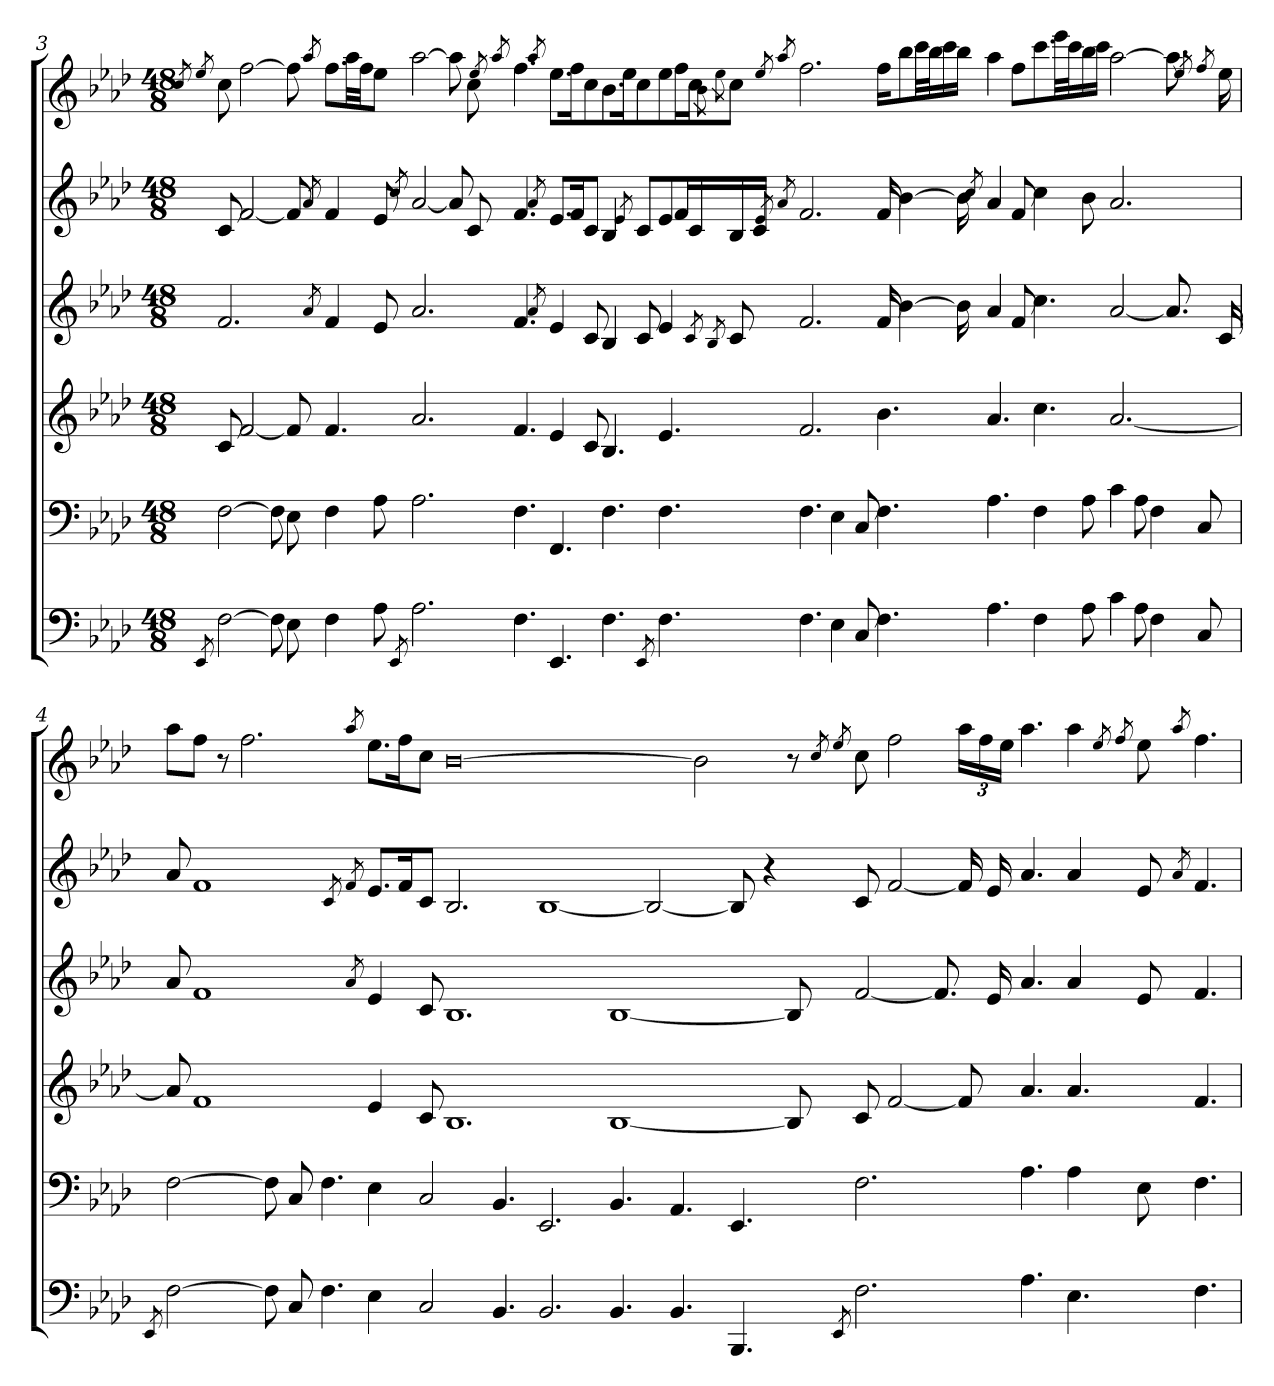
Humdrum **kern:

**kern	**kern	**kern	**kern	**kern	**kern
*part6	*part5	*part4	*part3	*part2	*part1
*staff6	*staff5	*staff4	*staff3	*staff2	*staff1
*clefF4	*clefF4	*clefG2	*clefG2	*clefG2	*clefG2
*k[b-e-a-d-]	*k[b-e-a-d-]	*k[b-e-a-d-]	*k[b-e-a-d-]	*k[b-e-a-d-]	*k[b-e-a-d-]
*M48/8	*M48/8	*M48/8	*M48/8	*M48/8	*M48/8
=3	=3	=3	=3	=3	=3
.	.	.	.	.	8qcc
8qEE-	.	.	.	.	8qee-
[2F	[2F	8c	2.f	8c	8cc
.	.	[2f	.	[2f	[2ff
8F]	8F]	.	.	.	.
8E-	8E-	8f]	.	8f]	8ff]
.	.	.	8qa-	8qa-	8qaa-
4F	4F	4.f	4f	4f	8.ff\L
.	.	.	.	.	32aa-\LL
.	.	.	.	.	32ff\JJ
8A-	8A-	.	8e-	8e-	8ee-\J
8qEE-	.	.	.	8qcc	.
2.A-	2.A-	2.a-	2.a-	[2a-	[2aa-
.	.	.	.	8a-]	8aa-]
.	.	.	.	8c	8cc
.	.	.	.	.	8qee-
.	.	.	.	.	8qaa-
4.F	4.F	4.f	4.f	4.f	4.ff
.	.	.	8qa-	8qa-	8qaa-
4.EE-	4.FF	4e-	4e-	8.e-/L	8.ee-\L
.	.	.	.	16f/K	16ff\K
.	.	8c	8c	8c/J	8cc\
4.F	4.F	4.B-	4B-	4B-	8.b-\
.	.	.	.	.	16ee-\K
.	.	.	.	8qe-	.
.	.	.	8c	8c/L	8cc\
8qEE-	.	.	.	.	.
4.F	4.F	4.e-	4e-	8e-/	8ee-\
.	.	.	.	16f/L	16ff\L
.	.	.	.	16c/	16cc\J
.	.	.	8qc	.	8qb-\
.	.	.	8qB-	.	8qee-\
.	.	.	8c	16B-/	8cc\J
.	.	.	.	16c/JJ	.
.	.	.	.	8qe-	8qee-
.	.	.	.	8qa-	8qaa-
4.F	4.F	2.f	2.f	2.f	2.ff
4E-	4E-	.	.	.	.
8C	8C	.	.	.	.
4.F	4.F	4.b-	16f	16f	16ff\KL
.	.	.	[4b-	[4b-	8bb-\
.	.	.	.	.	32ccc\LL
.	.	.	.	.	32bb-\J
.	.	.	.	.	16ccc\
.	.	.	16b-]	16b-]	16bb-\JJ
.	.	.	.	8qcc	.
4.A-	4.A-	4.a-	4a-	4a-	4aa-
.	.	.	8f	8f	8ff\L
4F	4F	4.cc	4.cc	4cc	8.ccc\
.	.	.	.	.	32eee-\LL
.	.	.	.	.	32ccc\J
8A-	8A-	.	.	8b-	16bb-\
.	.	.	.	.	16ccc\JJ
4c	4c	[2.a-	[2a-	2.a-	[2aa-
8A-	8A-	.	.	.	.
4F	4F	.	.	.	.
.	.	.	8.a-]	.	8.aa-]
8C	8C	.	.	.	.
.	.	.	.	.	8qee-
.	.	.	.	.	8qff
.	.	.	16c	.	16ee-
=4	=4	=4	=4	=4	=4
8qEE-	.	.	.	.	.
[2F	[2F	8a-]	8a-	8a-	8aa-\L
.	.	1f	1f	1f	8ff\J
.	.	.	.	.	8r
.	.	.	.	.	2.ff
8F]	8F]	.	.	.	.
8C	8C	.	.	.	.
4.F	4.F	.	.	.	.
.	.	.	.	8qc	.
.	.	.	8qa-	8qf	8qaa-
4E-	4E-	4e-	4e-	8.e-/L	8.ee-\L
.	.	.	.	16f/K	16ff\K
2C	2C	8c	8c	8c/J	8cc\J
.	.	1.B-	1.B-	2.B-	[0b-
4.BB-	4.BB-	.	.	.	.
2.BB-	2.EE-	.	.	[1B-	.
4.BB-	4.BB-	[1B-	[1B-	.	.
.	.	.	.	2B-_	.
4.BB-	4.AA-	.	.	.	.
.	.	.	.	.	2b-]
4.BBB-	4.EE-	.	.	8B-]	.
.	.	.	.	4r	.
.	.	8B-]	8B-]	.	8r
.	.	.	.	.	8qcc
8qEE-	.	.	.	.	8qee-
2.F	2.F	8c	[2f	8c	8cc
.	.	[2f	.	[2f	2ff
.	.	.	8.f]	.	.
.	.	8f]	.	16f]	24aa-\LL
.	.	.	.	.	24ff\
.	.	.	16e-	16e-	.
.	.	.	.	.	24ee-\JJ
4.A-	4.A-	4.a-	4.a-	4.a-	4.aa-
4.E-	4A-	4.a-	4a-	4a-	4aa-
.	.	.	.	.	8qee-
.	.	.	.	.	8qff
.	8E-	.	8e-	8e-	8ee-
.	.	.	.	8qa-	8qaa-
4.F	4.F	4.f	4.f	4.f	4.ff
=	=	=	=	=	=
*-	*-	*-	*-	*-	*-
